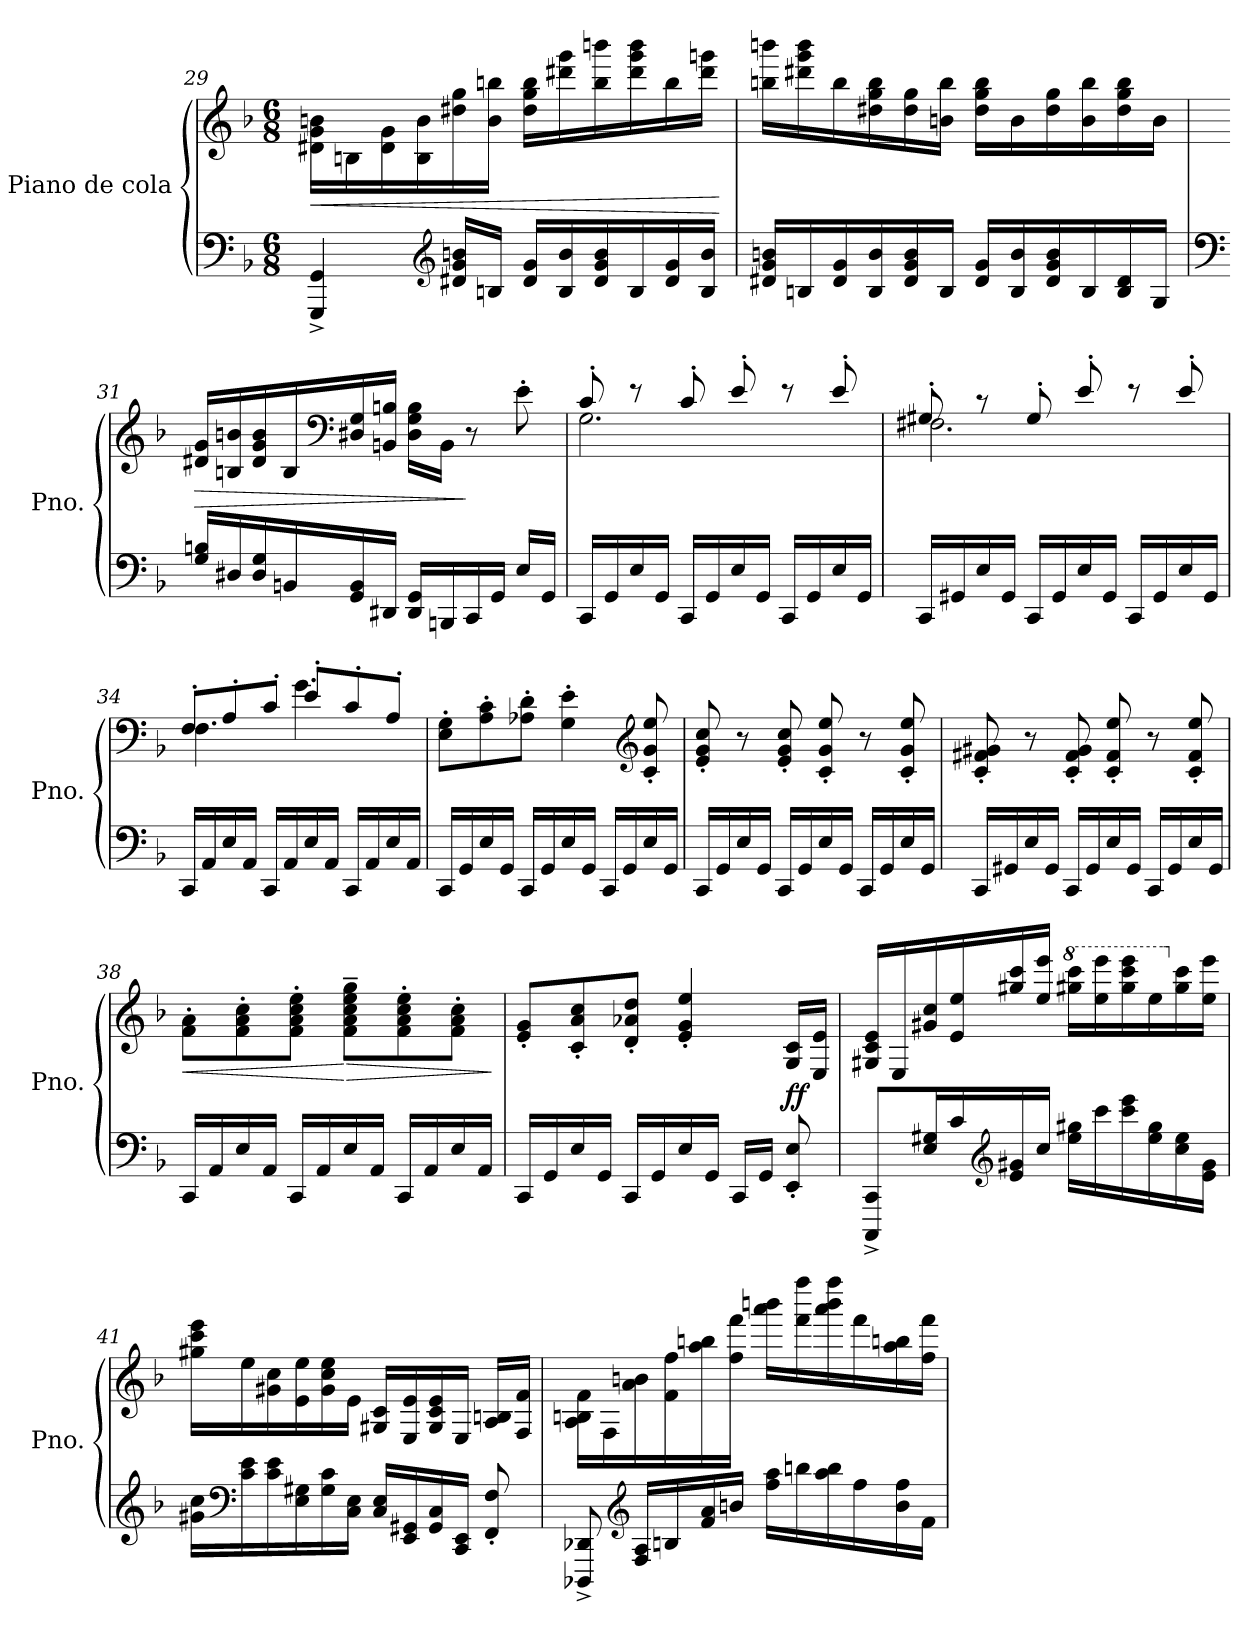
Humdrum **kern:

**kern	**kern	**dynam
*part1	*part1	*part1
*staff2	*staff1	*staff1/2
*I"Piano de cola	*	*
*I'Pno.	*	*
*clefF4	*clefG2	*
*k[b-]	*k[b-]	*
*M6/8	*M6/8	*
=29	=29	=29
!	!	!LO:HP:b
4GGG/^ 4GG/^	16d#X\ 16g\ 16bn\LL	<
.	16Bn\	.
*clefG2	*	*
.	16d#\ 16g\	.
.	16B\ 16b\	.
16d#X/ 16g/ 16bn/LL	16dd#X\ 16gg\	.
16Bn/JJ	16b\ 16bbn\JJ	.
16d#/ 16g/LL	16dd#\ 16gg\ 16bb\LL	.
16B/ 16b/	16ddd#X\ 16ggg\	.
16d#/ 16g/ 16b/	16bb\ 16bbbn\	.
16B/	16ddd#\ 16ggg\ 16bbb\	.
16d#/ 16g/	16bb\	.
16B/ 16b/JJ	16ddd#\ 16gggn\JJ	.
.	.	[
!!LO:LB:g=z
=30	=30	=30
16d#X/ 16g/ 16bn/LL	16bbn\ 16bbbn\LL	.
16Bn/	16ddd#X\ 16ggg\ 16bbb\	.
16d#/ 16g/	16bb\	.
16B/ 16b/	16dd#X\ 16gg\ 16bb\	.
16d#/ 16g/ 16b/	16dd#\ 16gg\	.
16B/JJ	16bn\ 16bb\JJ	.
16d#/ 16g/LL	16dd#\ 16gg\ 16bb\LL	.
16B/ 16b/	16b\	.
16d#/ 16g/ 16b/	16dd#\ 16gg\	.
16B/	16b\ 16bb\	.
16B/ 16d#/	16dd#\ 16gg\ 16bb\	.
16G/JJ	16b\JJ	.
=31	=31	=31
*clefF4	*	*
!	!	!LO:HP:b
16G/ 16Bn/LL	16d#X/ 16g/LL	>
16D#X/	16Bn/ 16bn/	.
16D#/ 16G/	16d#/ 16g/ 16b/	.
16BBn/	16B/	.
*	*clefF4	*
16GG/ 16BB/	16D#X/ 16G/	.
16DD#X/JJ	16BBn/ 16Bn/JJ	.
16DD#/ 16GG/LL	16D#\ 16G\ 16B\LL	.
16BBBn/	16BB\JJ	.
16CC/	8r	]
16GG/JJ	.	.
!	!	!LO:DY:b
!	!	!LO:DY:n=1:b
16E/LL	8e'\	p other-dynamics
16GG/JJ	.	.
!!LO:LB:g=z
=32	=32	=32
*	*^	*
16CC/LL	8c'/	2.G\	.
16GG/	.	.	.
16E/	8r	.	.
16GG/JJ	.	.	.
16CC/LL	8c'/	.	.
16GG/	.	.	.
16E/	8e'/	.	.
16GG/JJ	.	.	.
16CC/LL	8r	.	.
16GG/	.	.	.
16E/	8e'/	.	.
16GG/JJ	.	.	.
=33	=33	=33	=33
16CC/LL	8G#X'/	2.F#X\	.
16GG#X/	.	.	.
16E/	8r	.	.
16GG#/JJ	.	.	.
16CC/LL	8G#'/	.	.
16GG#/	.	.	.
16E/	8e'/	.	.
16GG#/JJ	.	.	.
16CC/LL	8r	.	.
16GG#/	.	.	.
16E/	8e'/	.	.
16GG#/JJ	.	.	.
=34	=34	=34	=34
16CC/LL	8F'/L	4.F\	.
16AA/	.	.	.
16E/	8A'/	.	.
16AA/JJ	.	.	.
16CC/LL	8c'/J	.	.
16AA/	.	.	.
16E/	8e'/L	4.g\	.
16AA/JJ	.	.	.
16CC/LL	8c'/	.	.
16AA/	.	.	.
16E/	8A'/J	.	.
16AA/JJ	.	.	.
*	*v	*v	*
!!LO:PB:g=z
=35	=35	=35
16CC/LL	8E\' 8G\'L	.
16GG/	.	.
16E/	8A\' 8c\'	.
16GG/JJ	.	.
16CC/LL	8A-X\' 8d\'J	.
16GG/	.	.
16E/	4G\' 4e\'	.
16GG/JJ	.	.
16CC/LL	.	.
16GG/	.	.
*	*clefG2	*
16E/	8c/' 8g/' 8ee/'	.
16GG/JJ	.	.
=36	=36	=36
16CC/LL	8e/' 8g/' 8cc/'	.
16GG/	.	.
16E/	8r	.
16GG/JJ	.	.
16CC/LL	8e/' 8g/' 8cc/'	.
16GG/	.	.
16E/	8c/' 8g/' 8ee/'	.
16GG/JJ	.	.
16CC/LL	8r	.
16GG/	.	.
16E/	8c/' 8g/' 8ee/'	.
16GG/JJ	.	.
=37	=37	=37
16CC/LL	8c/' 8f#X/' 8g#X/'	.
16GG#X/	.	.
16E/	8r	.
16GG#/JJ	.	.
16CC/LL	8c/' 8f#/' 8g#/'	.
16GG#/	.	.
16E/	8c/' 8f#/' 8ee/'	.
16GG#/JJ	.	.
16CC/LL	8r	.
16GG#/	.	.
16E/	8c/' 8f#/' 8ee/'	.
16GG#/JJ	.	.
!!LO:LB:g=z
=38	=38	=38
!	!	!LO:HP:b
16CC/LL	8f\' 8a\'L	<
16AA/	.	.
16E/	8f\' 8a\' 8cc\'	.
16AA/JJ	.	.
16CC/LL	8f\' 8a\' 8cc\' 8ee\'J	.
16AA/	.	.
!	!	!LO:HP:n=1:b
16E/	8f\~ 8a\~ 8cc\~ 8ee\~ 8gg\~L	[ >
16AA/JJ	.	.
16CC/LL	8f\' 8a\' 8cc\' 8ee\'	.
16AA/	.	.
16E/	8f\' 8a\' 8cc\'J	.
16AA/JJ	.	.
.	.	]
=39	=39	=39
16CC/LL	8e/' 8g/'L	.
16GG/	.	.
16E/	8c/' 8a/' 8cc/'	.
16GG/JJ	.	.
16CC/LL	8d/' 8a-X/' 8dd/'J	.
16GG/	.	.
16E/	4e/' 4g/' 4ee/'	.
16GG/JJ	.	.
16CC/LL	.	.
16GG/JJ	.	.
!	!	!LO:DY:b
8EE/' 8E/'	16G/ 16c/LL	ff
.	16E/ 16e/JJ	.
=40	=40	=40
8CCC/^ 8CC/^L	16G#X/ 16c/ 16e/LL	.
.	16E/	.
16E/ 16G#X/L	16g#X/ 16cc/	.
16c/	16e/ 16ee/	.
*clefG2	*	*
16e/ 16g#X/	16gg#X/ 16ccc/	.
16cc/JJ	16ee/ 16eee/JJ	.
*	*8va	*
16ee\ 16gg#X\LL	16ggg#X\ 16cccc\LL	.
16ccc\	16eee\ 16eeee\	.
16ccc\ 16eee\	16ggg#\ 16cccc\ 16eeee\	.
16ee\ 16gg#\	16eee\	.
*	*X8va	*
16cc\ 16ee\	16gg#\ 16ccc\	.
16e\ 16g#\JJ	16ee\ 16eee\JJ	.
!!LO:LB:g=z
=41	=41	=41
16g#X\ 16cc\LL	16gg#X\ 16ccc\ 16eee\LL	.
*clefF4	*	*
16c\ 16e\	16ee\	.
16c\ 16e\	16g#X\ 16cc\	.
16E\ 16G#X\	16e\ 16ee\	.
16G#\ 16c\	16g#\ 16cc\ 16ee\	.
16C\ 16E\JJ	16e\JJ	.
16C/ 16E/LL	16G#X/ 16c/LL	.
16EE/ 16GG#X/	16E/ 16e/	.
16GG#/ 16C/	16G#/ 16c/ 16e/	.
16CC/ 16EE/JJ	16E/JJ	.
8FF/' 8F/'	16A/ 16Bn/LL	.
.	16F/ 16f/JJ	.
=42	=42	=42
8DDD-X/^ 8DD-X/^	16A\ 16Bn\ 16f\LL	.
.	16F\	.
*clefG2	*	*
16F/ 16A/LL	16a\ 16bn\	.
16Bn/	16f\ 16ff\	.
16f/ 16a/	16aa\ 16bbn\	.
16bn/JJ	16ff\ 16fff\JJ	.
16ff\ 16aa\LL	16aaa\ 16bbbn\LL	.
16bbn\	16fff\ 16ffff\	.
16aa\ 16bb\	16aaa\ 16bbb\ 16ffff\	.
16ff\	16fff\	.
16b\ 16ff\	16aa\ 16bbn\	.
16f\JJ	16ff\ 16fff\JJ	.
=	=	=
*-	*-	*-
